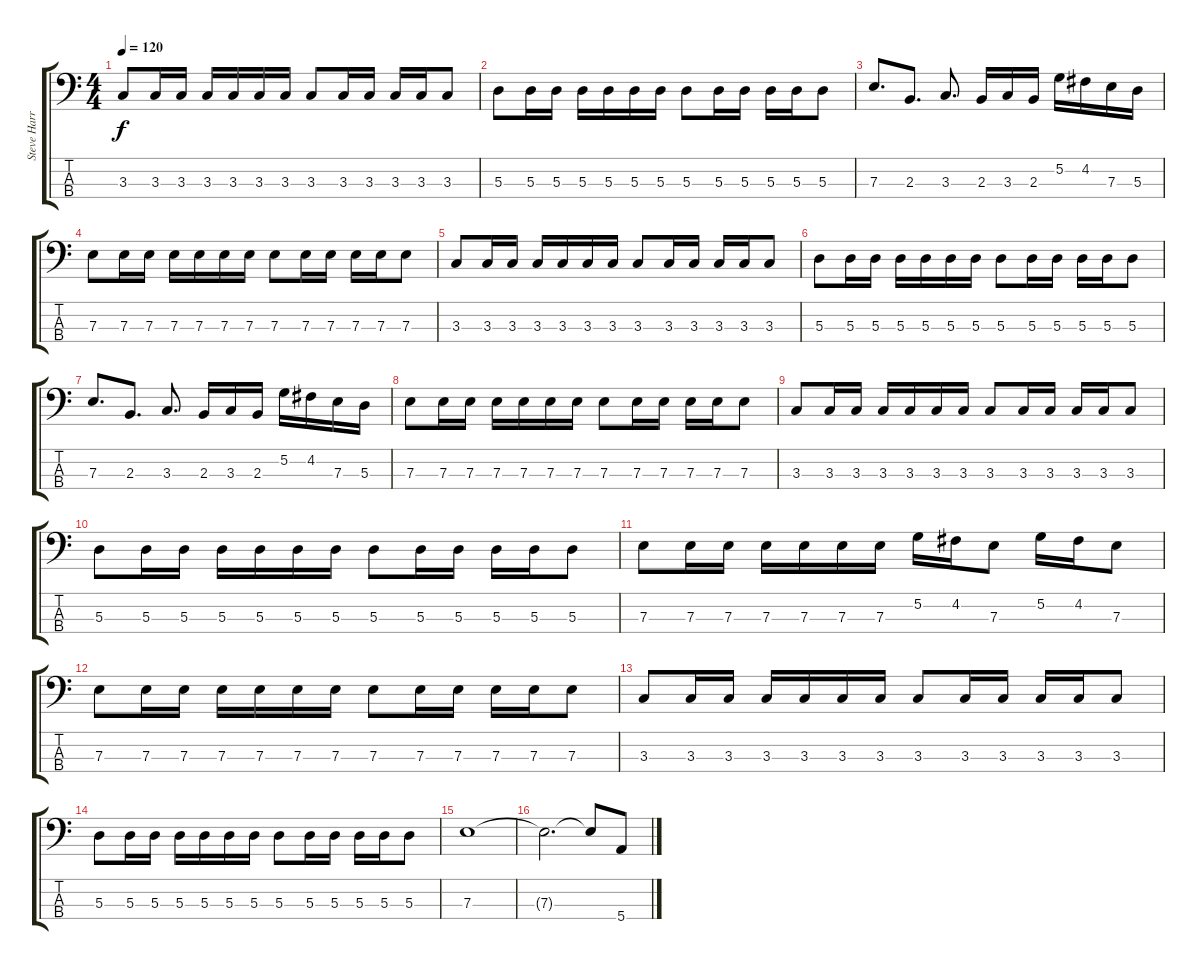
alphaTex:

\track ("Steve Harris" "Steve Harr") {instrument slapbass2}
\staff {score tabs}
\tuning (G2 D2 A1 E1) {hide}
\ts (4 4)
\tempo 120
\clef f4
\ks c
3.3.8{dy f} 3.3.16 3.3.16 3.3.16 3.3.16 3.3.16 3.3.16 3.3.8 3.3.16 3.3.16 3.3.16 3.3.16 3.3.8 |
5.3.8 5.3.16 5.3.16 5.3.16 5.3.16 5.3.16 5.3.16 5.3.8 5.3.16 5.3.16 5.3.16 5.3.16 5.3.8 |
7.3.8{d} 2.3.8{d} 3.3.8{d} 2.3.16 3.3.16 2.3.16 5.2.16 4.2.16 7.3.16 5.3.16 |
7.3.8 7.3.16 7.3.16 7.3.16 7.3.16 7.3.16 7.3.16 7.3.8 7.3.16 7.3.16 7.3.16 7.3.16 7.3.8 |
3.3.8 3.3.16 3.3.16 3.3.16 3.3.16 3.3.16 3.3.16 3.3.8 3.3.16 3.3.16 3.3.16 3.3.16 3.3.8 |
5.3.8 5.3.16 5.3.16 5.3.16 5.3.16 5.3.16 5.3.16 5.3.8 5.3.16 5.3.16 5.3.16 5.3.16 5.3.8 |
7.3.8{d} 2.3.8{d} 3.3.8{d} 2.3.16 3.3.16 2.3.16 5.2.16 4.2.16 7.3.16 5.3.16 |
7.3.8 7.3.16 7.3.16 7.3.16 7.3.16 7.3.16 7.3.16 7.3.8 7.3.16 7.3.16 7.3.16 7.3.16 7.3.8 |
3.3.8 3.3.16 3.3.16 3.3.16 3.3.16 3.3.16 3.3.16 3.3.8 3.3.16 3.3.16 3.3.16 3.3.16 3.3.8 |
5.3.8 5.3.16 5.3.16 5.3.16 5.3.16 5.3.16 5.3.16 5.3.8 5.3.16 5.3.16 5.3.16 5.3.16 5.3.8 |
7.3.8 7.3.16 7.3.16 7.3.16 7.3.16 7.3.16 7.3.16 5.2.16 4.2.16 7.3.8 5.2.16 4.2.16 7.3.8 |
7.3.8 7.3.16 7.3.16 7.3.16 7.3.16 7.3.16 7.3.16 7.3.8 7.3.16 7.3.16 7.3.16 7.3.16 7.3.8 |
3.3.8 3.3.16 3.3.16 3.3.16 3.3.16 3.3.16 3.3.16 3.3.8 3.3.16 3.3.16 3.3.16 3.3.16 3.3.8 |
5.3.8 5.3.16 5.3.16 5.3.16 5.3.16 5.3.16 5.3.16 5.3.8 5.3.16 5.3.16 5.3.16 5.3.16 5.3.8 |
7.3.1 |
7.3{t}.2{d} 7.3{t}.8 5.4.8
